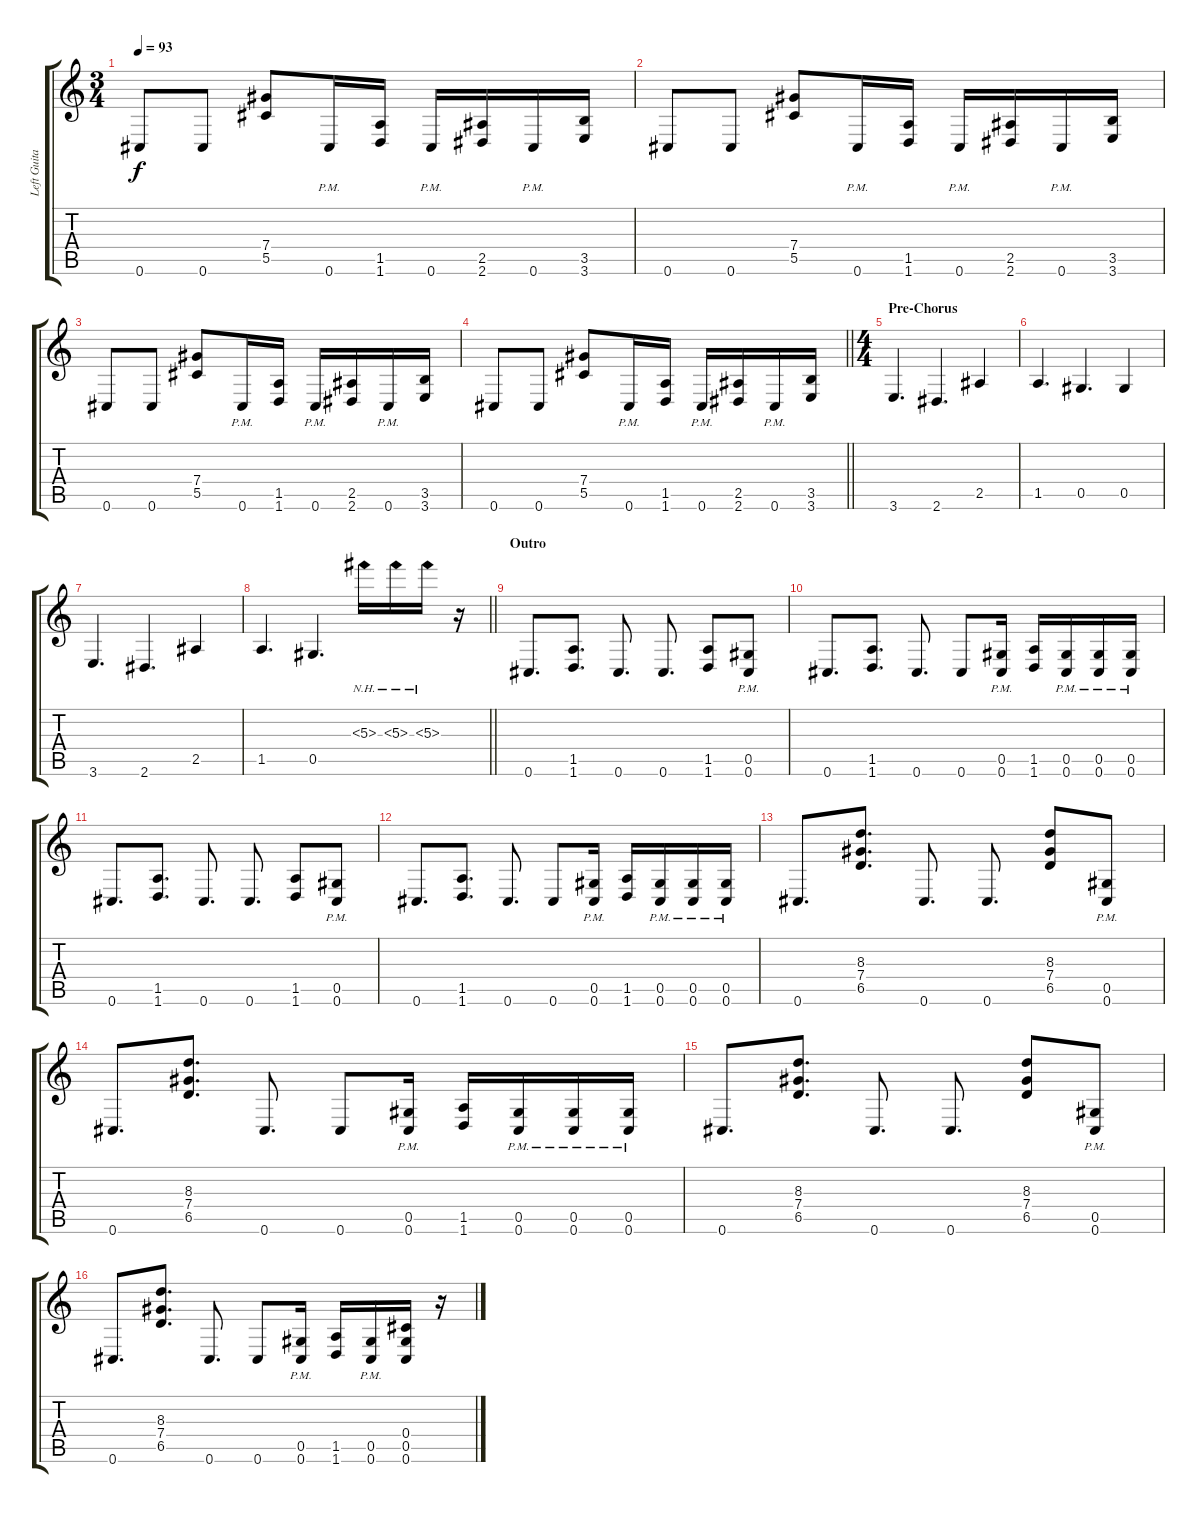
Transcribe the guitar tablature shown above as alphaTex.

\track ("Left Guitar" "Left Guita") {instrument distortionguitar}
\staff {score tabs}
\tuning (Eb4 Bb3 Gb3 Db3 Ab2 Db2) {hide}
\ts (3 4)
\tempo 93
\clef g2
\ks c
0.6.8{dy f} 0.6.8 (7.4 5.5).8 0.6{pm}.16 (1.5 1.6).16 0.6{pm}.16 (2.5 2.6).16 0.6{pm}.16 (3.5 3.6).16 |
0.6.8 0.6.8 (7.4 5.5).8 0.6{pm}.16 (1.5 1.6).16 0.6{pm}.16 (2.5 2.6).16 0.6{pm}.16 (3.5 3.6).16 |
0.6.8 0.6.8 (7.4 5.5).8 0.6{pm}.16 (1.5 1.6).16 0.6{pm}.16 (2.5 2.6).16 0.6{pm}.16 (3.5 3.6).16 |
\barLineRight lightlight
0.6.8 0.6.8 (7.4 5.5).8 0.6{pm}.16 (1.5 1.6).16 0.6{pm}.16 (2.5 2.6).16 0.6{pm}.16 (3.5 3.6).16 |
\ts (4 4)
\section ("" "Pre-Chorus")
3.6.4{d} 2.6.4{d} 2.5.4 |
1.5.4{d} 0.5.4{d} 0.5.4 |
3.6.4{d} 2.6.4{d} 2.5.4 |
\barLineRight lightlight
1.5.4{d} 0.5.4{d} 5.3{nh}.16 5.3{nh}.16 5.3{nh}.16 r.16 |
\section ("" "Outro")
0.6.8{d} (1.5 1.6).8{d} 0.6.8{d} 0.6.8{d} (1.5 1.6).8 (0.5{pm} 0.6{pm}).8 |
0.6.8{d} (1.5 1.6).8{d} 0.6.8{d} 0.6.8 (0.5{pm} 0.6{pm}).16 (1.5 1.6).16 (0.5{pm} 0.6{pm}).16 (0.5{pm} 0.6{pm}).16 (0.5{pm} 0.6{pm}).16 |
0.6.8{d} (1.5 1.6).8{d} 0.6.8{d} 0.6.8{d} (1.5 1.6).8 (0.5{pm} 0.6{pm}).8 |
0.6.8{d} (1.5 1.6).8{d} 0.6.8{d} 0.6.8 (0.5{pm} 0.6{pm}).16 (1.5 1.6).16 (0.5{pm} 0.6{pm}).16 (0.5{pm} 0.6{pm}).16 (0.5{pm} 0.6{pm}).16 |
0.6.8{d} (8.3 7.4 6.5).8{d} 0.6.8{d} 0.6.8{d} (8.3 7.4 6.5).8 (0.5{pm} 0.6{pm}).8 |
0.6.8{d} (8.3 7.4 6.5).8{d} 0.6.8{d} 0.6.8 (0.5{pm} 0.6{pm}).16 (1.5 1.6).16 (0.5{pm} 0.6{pm}).16 (0.5{pm} 0.6{pm}).16 (0.5{pm} 0.6{pm}).16 |
0.6.8{d} (8.3 7.4 6.5).8{d} 0.6.8{d} 0.6.8{d} (8.3 7.4 6.5).8 (0.5{pm} 0.6{pm}).8 |
0.6.8{d} (8.3 7.4 6.5).8{d} 0.6.8{d} 0.6.8 (0.5{pm} 0.6{pm}).16 (1.5 1.6).16 (0.5{pm} 0.6{pm}).16 (0.4 0.5 0.6).16 r.16
